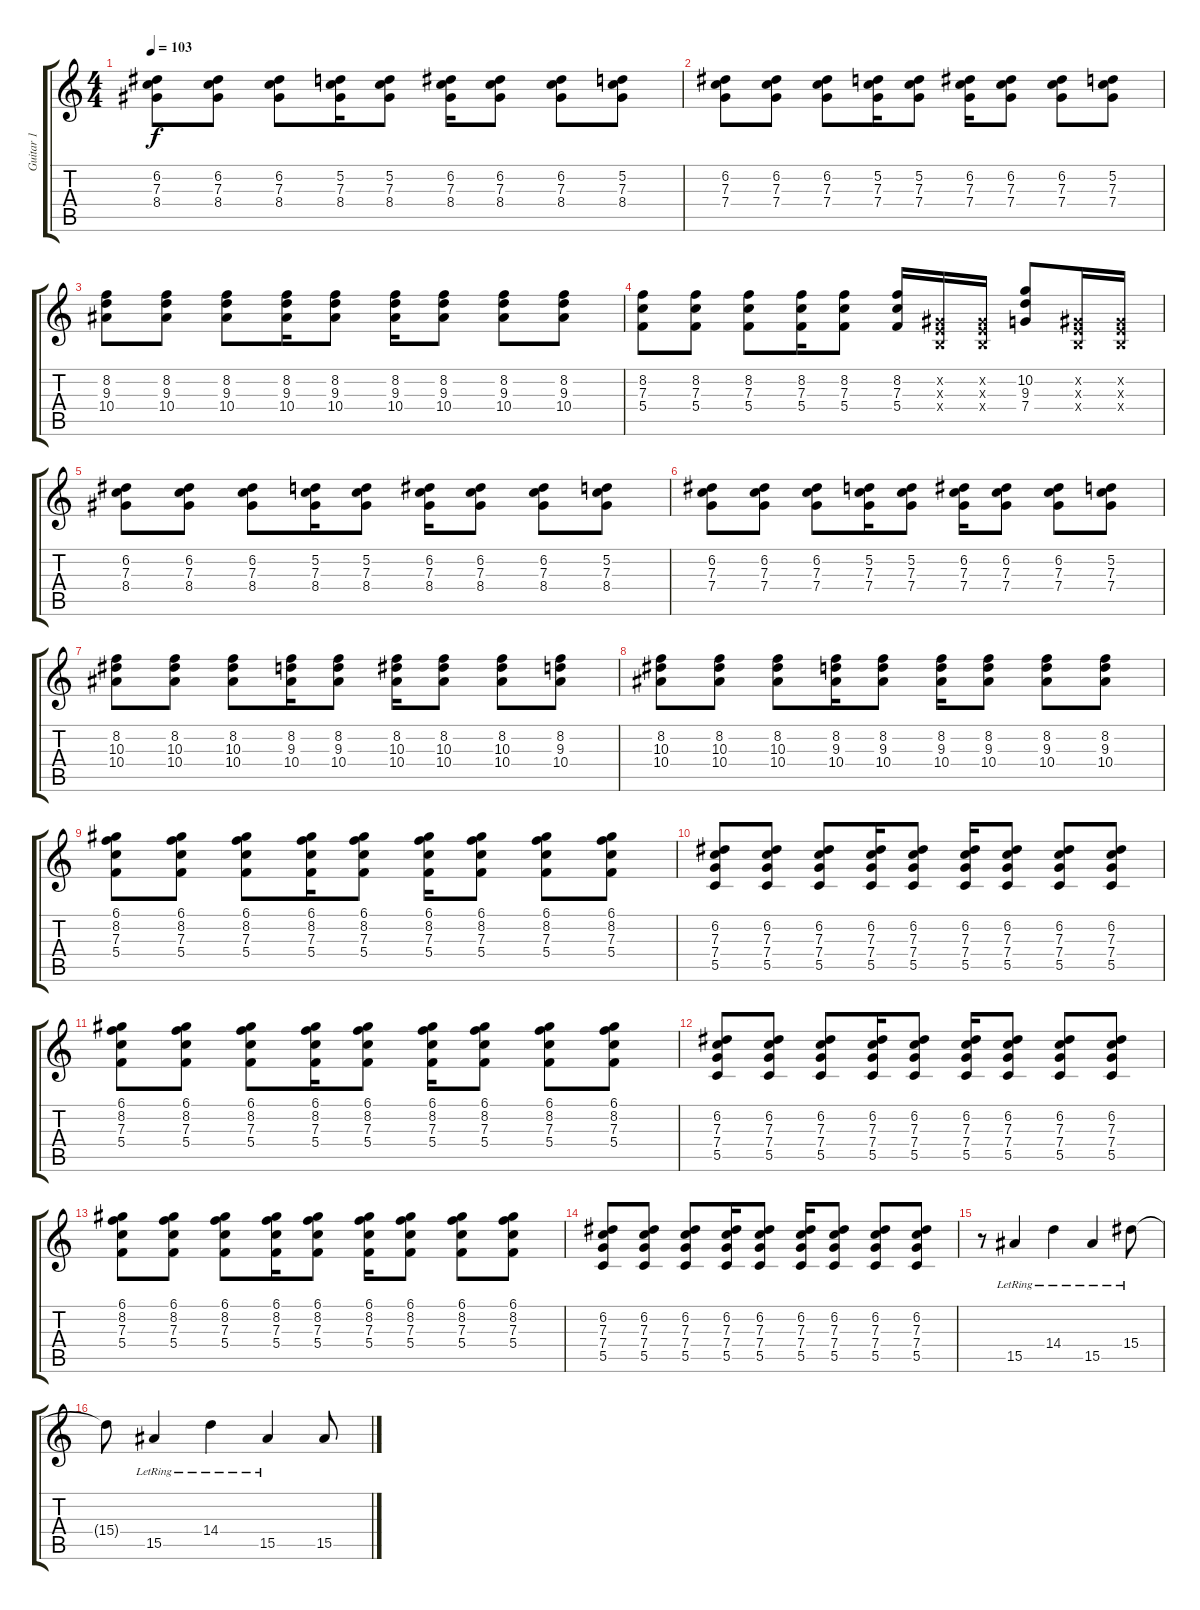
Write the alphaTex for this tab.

\track ("Guitar 1" "Guitar 1") {instrument acousticguitarsteel}
\staff {score tabs}
\tuning (D4 A3 F3 C3 G2 D2) {hide}
\ts (4 4)
\tempo 103
\clef g2
\ks c
(6.2 7.3 8.4).8{dy f volume 10} (6.2 7.3 8.4).8 (6.2 7.3 8.4).8 (5.2 7.3 8.4).16 (5.2 7.3 8.4).8 (6.2 7.3 8.4).16 (6.2 7.3 8.4).8 (6.2 7.3 8.4).8 (5.2 7.3 8.4).8 |
(6.2 7.3 7.4).8 (6.2 7.3 7.4).8 (6.2 7.3 7.4).8 (5.2 7.3 7.4).16 (5.2 7.3 7.4).8 (6.2 7.3 7.4).16 (6.2 7.3 7.4).8 (6.2 7.3 7.4).8 (5.2 7.3 7.4).8 |
(8.2 9.3 10.4).8 (8.2 9.3 10.4).8 (8.2 9.3 10.4).8 (8.2 9.3 10.4).16 (8.2 9.3 10.4).8 (8.2 9.3 10.4).16 (8.2 9.3 10.4).8 (8.2 9.3 10.4).8 (8.2 9.3 10.4).8 |
(8.2 7.3 5.4).8 (8.2 7.3 5.4).8 (8.2 7.3 5.4).8 (8.2 7.3 5.4).16 (8.2 7.3 5.4).8 (8.2 7.3 5.4).16 (-1.2{x} -1.3{x} -1.4{x}).16 (-1.2{x} -1.3{x} -1.4{x}).16 (10.2 9.3 7.4).8 (-1.2{x} -1.3{x} -1.4{x}).16 (-1.2{x} -1.3{x} -1.4{x}).16 |
(6.2 7.3 8.4).8 (6.2 7.3 8.4).8 (6.2 7.3 8.4).8 (5.2 7.3 8.4).16 (5.2 7.3 8.4).8 (6.2 7.3 8.4).16 (6.2 7.3 8.4).8 (6.2 7.3 8.4).8 (5.2 7.3 8.4).8 |
(6.2 7.3 7.4).8 (6.2 7.3 7.4).8 (6.2 7.3 7.4).8 (5.2 7.3 7.4).16 (5.2 7.3 7.4).8 (6.2 7.3 7.4).16 (6.2 7.3 7.4).8 (6.2 7.3 7.4).8 (5.2 7.3 7.4).8 |
(8.2 10.3 10.4).8 (8.2 10.3 10.4).8 (8.2 10.3 10.4).8 (8.2 9.3 10.4).16 (8.2 9.3 10.4).8 (8.2 10.3 10.4).16 (8.2 10.3 10.4).8 (8.2 10.3 10.4).8 (8.2 9.3 10.4).8 |
(8.2 10.3 10.4).8 (8.2 10.3 10.4).8 (8.2 10.3 10.4).8 (8.2 9.3 10.4).16 (8.2 9.3 10.4).8 (8.2 9.3 10.4).16 (8.2 9.3 10.4).8 (8.2 9.3 10.4).8 (8.2 9.3 10.4).8 |
(6.1 8.2 7.3 5.4).8 (6.1 8.2 7.3 5.4).8 (6.1 8.2 7.3 5.4).8 (6.1 8.2 7.3 5.4).16 (6.1 8.2 7.3 5.4).8 (6.1 8.2 7.3 5.4).16 (6.1 8.2 7.3 5.4).8 (6.1 8.2 7.3 5.4).8 (6.1 8.2 7.3 5.4).8 |
(6.2 7.3 7.4 5.5).8 (6.2 7.3 7.4 5.5).8 (6.2 7.3 7.4 5.5).8 (6.2 7.3 7.4 5.5).16 (6.2 7.3 7.4 5.5).8 (6.2 7.3 7.4 5.5).16 (6.2 7.3 7.4 5.5).8 (6.2 7.3 7.4 5.5).8 (6.2 7.3 7.4 5.5).8 |
(6.1 8.2 7.3 5.4).8 (6.1 8.2 7.3 5.4).8 (6.1 8.2 7.3 5.4).8 (6.1 8.2 7.3 5.4).16 (6.1 8.2 7.3 5.4).8 (6.1 8.2 7.3 5.4).16 (6.1 8.2 7.3 5.4).8 (6.1 8.2 7.3 5.4).8 (6.1 8.2 7.3 5.4).8 |
(6.2 7.3 7.4 5.5).8 (6.2 7.3 7.4 5.5).8 (6.2 7.3 7.4 5.5).8 (6.2 7.3 7.4 5.5).16 (6.2 7.3 7.4 5.5).8 (6.2 7.3 7.4 5.5).16 (6.2 7.3 7.4 5.5).8 (6.2 7.3 7.4 5.5).8 (6.2 7.3 7.4 5.5).8 |
(6.1 8.2 7.3 5.4).8 (6.1 8.2 7.3 5.4).8 (6.1 8.2 7.3 5.4).8 (6.1 8.2 7.3 5.4).16 (6.1 8.2 7.3 5.4).8 (6.1 8.2 7.3 5.4).16 (6.1 8.2 7.3 5.4).8 (6.1 8.2 7.3 5.4).8 (6.1 8.2 7.3 5.4).8 |
(6.2 7.3 7.4 5.5).8 (6.2 7.3 7.4 5.5).8 (6.2 7.3 7.4 5.5).8 (6.2 7.3 7.4 5.5).16 (6.2 7.3 7.4 5.5).8 (6.2 7.3 7.4 5.5).16 (6.2 7.3 7.4 5.5).8 (6.2 7.3 7.4 5.5).8 (6.2 7.3 7.4 5.5).8 |
r.8{volume 11} 15.5{lr}.4 14.4{lr}.4 15.5{lr}.4 15.4{lr}.8 |
15.4{t}.8 15.5{lr}.4 14.4{lr}.4 15.5{lr}.4 15.5.8
